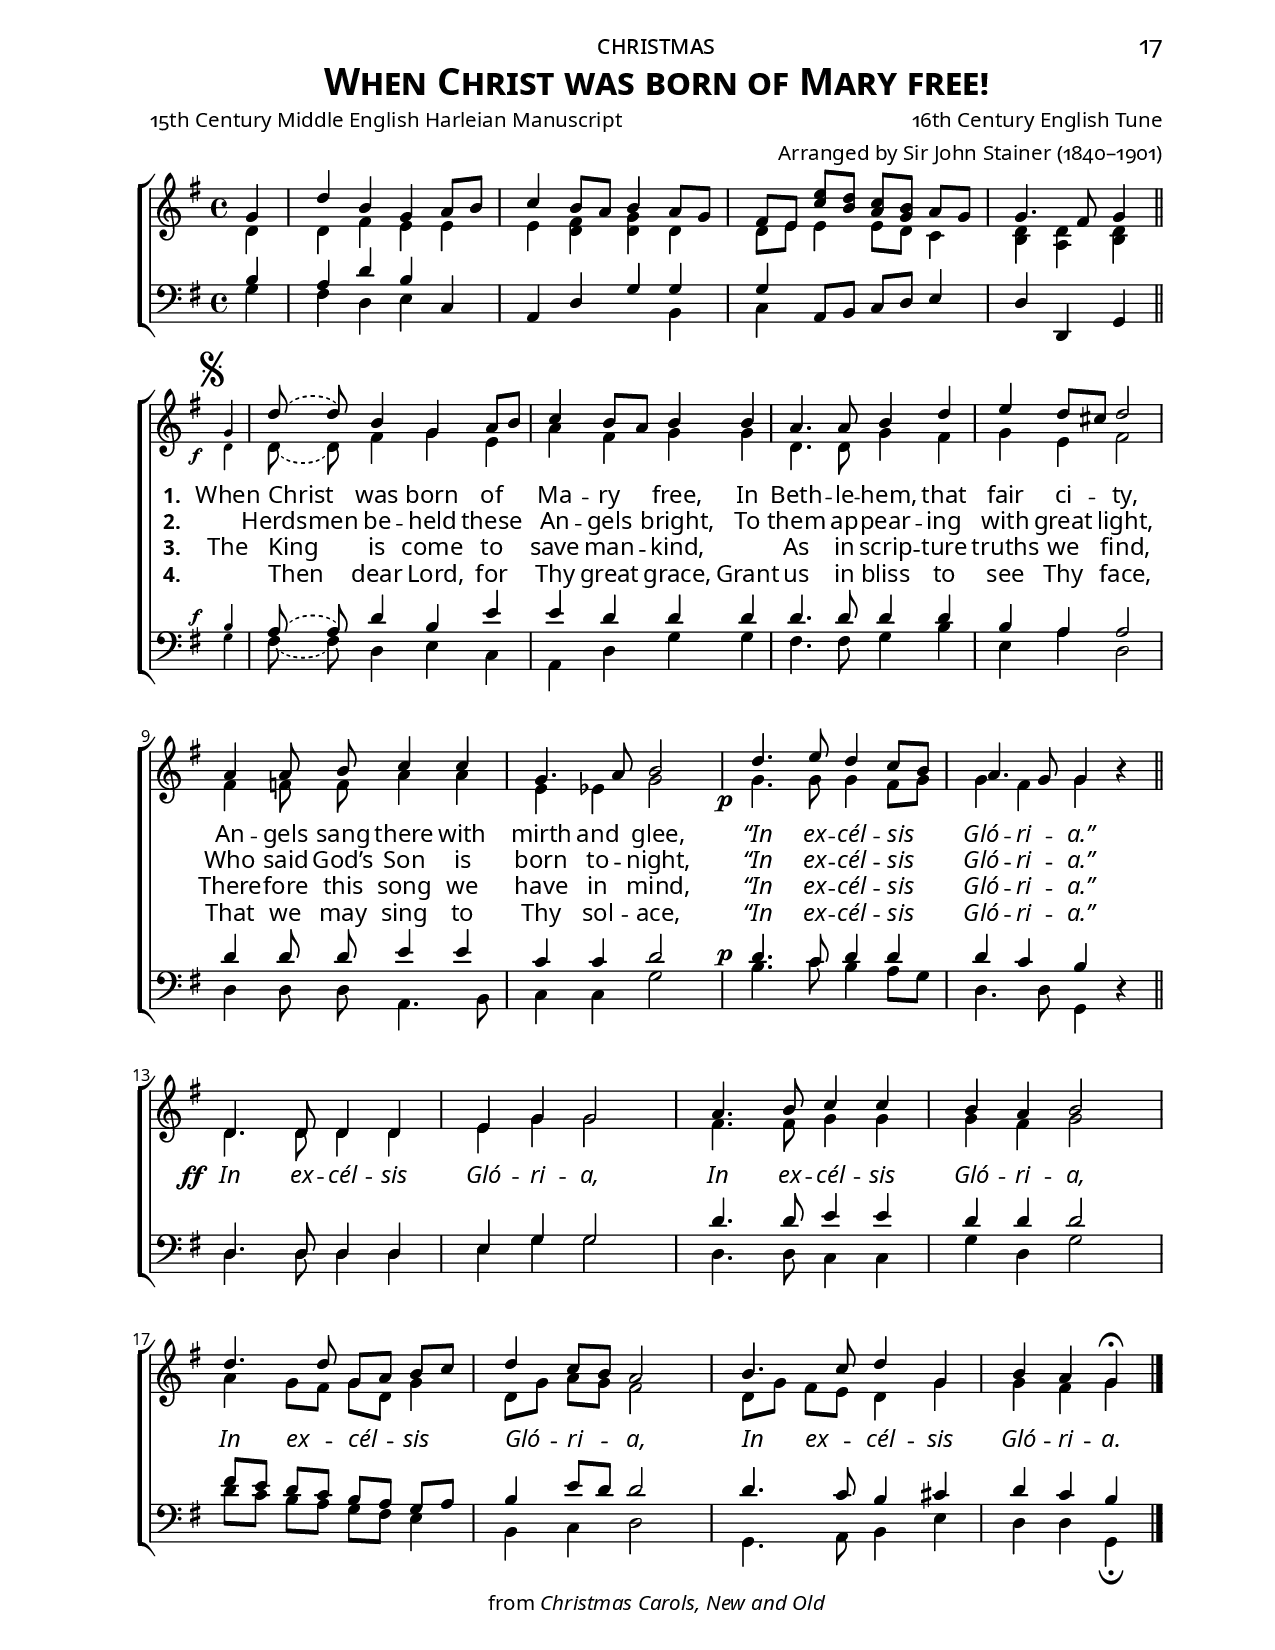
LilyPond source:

\version "2.24.0"
\include "util.ly"
\header {
  title = \markup{\override #'(font-name . "Garamond Premier Pro Semibold"){ \abs-fontsize #18 \smallCapsOldStyle"When Christ was born of Mary free!"}}
  poet = \markup\oldStyleNum"15th Century Middle English Harleian Manuscript"
  composer = \markup\oldStyleNum"16th Century English Tune"
  arranger = \markup\oldStyleNum"Arranged by Sir John Stainer (1840–1901)"
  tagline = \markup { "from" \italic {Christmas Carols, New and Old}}
}
\paper {
  paper-height = 11\in
  paper-width = 8.5\in
  indent = 0\in
  %system-system-spacing = #'((basic-distance . 10) (padding . 0))
  system-system-spacing =
    #'((basic-distance . 0)
       (minimum-distance . 0)
       (padding . -3)
       (stretchability . 100))
  ragged-last-bottom = ##f
  ragged-bottom = ##f
  two-sided = ##t
  inner-margin = 1\in
  outer-margin = 0.75\in
  top-margin = 0.26\in
  bottom-margin = 0.25\in
  first-page-number = #017
  print-first-page-number = ##t
  headerLine = \markup{\override #'(font-name . "Garamond Premier Pro") \smallCapsOldStyle"christmas"}
  oddHeaderMarkup = \markup\fill-line{
     \override #'(font-name . "Garamond Premier Pro")\abs-fontsize #12.5
     \combine 
        \fill-line{"" \if \should-print-page-number
        \oldStylePageNum""
        }
        \fill-line{\headerLine}
  }
  evenHeaderMarkup = \markup {
     \override #'(font-name . "Garamond Premier Pro")\abs-fontsize #12.5
     \combine
        \if \should-print-page-number
        \oldStylePageNum""
        \fill-line{\headerLine}
  }
}
#(set-global-staff-size 18) \paper{ #(define fonts (make-pango-font-tree "Garamond Premier Pro" "Garamond Premier Pro" "Garamond Premier Pro" (/ 18 20))) }
global = {
  \key g \major
  \time 4/4
  \autoBeamOff
  \override DynamicLineSpanner.staff-padding = #0.0
  \override DynamicLineSpanner.Y-extent = #'(1 . 1)
  \override DynamicText.X-offset = #-3.5
}

sopMusic = \relative c'' {
  \partial 4 g4 |
  d' b g a8[ b] |
  c4 b8[ a] b4 a8[ g] |
  fis[ e] <e' c>[ <d b>] <c a>[ <b g>] a[ g] |
  g4. fis8 g4 \bar"||" \break
  
  \mark \markup {\musicglyph "scripts.segno"} \teeny g4_\f \normalsize |
  \slurDashed d'8\noBeam(d) \slurSolid b4 g a8[ b] |
  c4 b8[ a] b4 b |
  a4. a8 b4 d |
  
  e d8[ cis] d2 |
  a4 a8\noBeam b8 c4 c |
  g4. a8 b2 |
  d4._\p e8 d4 c8[ b] |
  
  a4. g8 g4 b4\rest | \bar "||" \break
  d,4. d8 d4 d |
  e g g2 |
  a4. b8 c4 c |
  
  b a b2 | \break
  d4. d8 g,8[ a] b[ c] |
  d4 c8[ b] a2 |
  b4. c8 d4 g, |
  b a g\fermata \bar "|."
  
}
sopWords = \lyricmode {
  
}

altoMusic = \relative c' {
  d4 |
  d fis e e |
  e <d fis> <d g> d |
  d8[ e] e4 e8[ d] c4 |
  <b d> <a d> <b d>
  
  \teeny d \normalsize |
  \slurDashed d8\noBeam( d) \slurSolid fis4 g e |
  a fis g g |
  d4. d8 g4 fis |
  
  g e fis2 |
  fis4 f8\noBeam f a4 a |
  e ees g2 |
  g4. g8 g4 fis8[ g] |
  
  g4 fis g s | \bar "||"
  d4. d8 d4 d |
  e g g2 |
  fis4. fis8 g4 g |
  
  g fis g2 |
  a4 g8[ fis] g[ d] g4 |
  d8[ g] a[ g] fis2 |
  d8[ g] fis[ e] d4 g |
  
  g fis g \bar "|."
}
altoWords = {
  \dropLyricsVI
  \lyricmode {
    \repeat unfold 16 { \skip 1 }
    \set stanza = #"1. "
    When Christ was born of Ma -- ry free,
    In Beth -- le -- hem, that fair ci -- ty,
    An -- gels sang there with mirth and glee,
    \markup\italic “In \markup\italic ex -- \markup\italic cél -- \markup\italic sis \markup\italic Gló -- \markup\italic ri -- \markup\italic a.”
  }
  \set stanza = \markup\dynamic"ff "
  \lyricmode {
    \dropLyricsIV
    \markup\italic In \markup\italic ex -- \markup\italic cél -- \markup\italic sis \markup\italic Gló -- \markup\italic ri -- \markup\italic a,
    \markup\italic In \markup\italic ex -- \markup\italic cél -- \markup\italic sis \markup\italic Gló -- \markup\italic ri -- \markup\italic a,
    \markup\italic In \markup\italic ex -- \markup\italic cél -- \markup\italic sis \markup\italic Gló -- \markup\italic ri -- \markup\italic a,
    \markup\italic In \markup\italic ex -- \markup\italic cél -- \markup\italic sis \markup\italic Gló -- \markup\italic ri -- \markup\italic a.
  }
}
altoWordsII = \lyricmode {
  \dropLyricsVI
  \repeat unfold 16 { \skip 1 }
  \set stanza = #"2. "
  \set ignoreMelismata = ##t
  _ Herds -- men
  \unset ignoreMelismata
  be -- held these An -- gels bright,
  To them ap -- pear -- ing with great light,
  Who said God’s Son is born to -- night,
  \markup\italic “In \markup\italic ex -- \markup\italic cél -- \markup\italic sis \markup\italic Gló -- \markup\italic ri -- \markup\italic a.”
}
altoWordsIII = \lyricmode {
  \dropLyricsVI
  \repeat unfold 16 { \skip 1 }
  \set stanza = #"3. "
  The King is come to save man -- kind, ""
  As in scrip -- ture truths we find,
  There -- fore this song we have in mind,
  \markup\italic “In \markup\italic ex -- \markup\italic cél -- \markup\italic sis \markup\italic Gló -- \markup\italic ri -- \markup\italic a.”
}
altoWordsIV = \lyricmode {
  \dropLyricsVI
  \repeat unfold 16 { \skip 1 }
  \set stanza = #"4. "
  _ Then dear Lord, for Thy great grace,
  Grant us in bliss to see Thy face,
  That we may sing to Thy sol -- ace,
  \markup\italic “In \markup\italic ex -- \markup\italic cél -- \markup\italic sis \markup\italic Gló -- \markup\italic ri -- \markup\italic a.”
}

tenorMusic = \relative c' {
  b4 |
  a d b c, |
  a d g g |
  g a,8[ b] c[ d] e4 |
  d d, g \bar "||"
  
  \teeny b'^\f \normalsize |
  \slurDashed a8\noBeam( a) \slurSolid d4 b e |
  e d d d |
  d4. d8 d4 d |
  
  b a a2 |
  d4 d8\noBeam d e4 e |
  c c d2
  d4.^\p c8 d4 d |
  
  d c b s \bar "||"
  d,4. d8 d4 d |
  e g g2 |
  d'4. d8 e4 e |
  d d d2 |
  fis8[ e] d[ c] b[ a] g[ a] |
  b4 e8[ d] d2 |
  d4. c8 b4 cis |
  
  d c b \bar "|."
}
tenorWords = \lyricmode {

}

bassMusic = \relative c' {
  g4 |
  fis d e s |
  s4*3 b4 |
  c s4*3 |
  s4*3 \bar "||"
  
  \teeny g'4 \normalsize |
  \slurDashed fis8\noBeam( fis) \slurSolid d4 e c |
  a d g g |
  fis4. fis8 g4 b |
  
  e, a d,2 |
  d4 d8\noBeam d a4. b8 |
  c4 c g'2 |
  b4. c8 b4 a8[ g] |
  
  d4. d8 g,4 d'\rest |
  d4. d8 d4 d |
  e g g2 |
  d4. d8 c4 c |
  
  g' d g2 |
  d'8[ c] b[ a] g[ fis] e4 |
  b c d2 |
  g,4. a8 b4 e |
  
  d d g,\fermata \bar "|."
}
bassWords = \lyricmode {

}

\score {
  <<
   \new ChoirStaff <<
%    \new Lyrics = sopranos \with { \override VerticalAxisGroup.nonstaff-relatedstaff-spacing = #'((basic-distance . 1)) }
    \new Staff = women <<
      \new Voice = "sopranos" { \voiceOne << \global \sopMusic >> }
      \new Voice = "altos" { \voiceTwo << \global \altoMusic >> }
    >>
    \new Lyrics \with { alignAboveContext = #"women" \override VerticalAxisGroup.nonstaff-relatedstaff-spacing = #'((basic-distance . 1))} \lyricsto "sopranos" \sopWords
    \new Lyrics = "altosIV"  \with { alignBelowContext = #"women" } \lyricsto "altos" \altoWordsIV
    \new Lyrics = "altosIII"  \with { alignBelowContext = #"women" } \lyricsto "altos" \altoWordsIII
    \new Lyrics = "altosII"  \with { alignBelowContext = #"women" } \lyricsto "altos" \altoWordsII
    \new Lyrics = "altos"  \with { alignBelowContext = #"women" } \lyricsto "altos" \altoWords
   \new Staff = men <<
      \clef bass
      \new Voice = "tenors" { \voiceOne << \global \tenorMusic >> }
      \new Voice = "basses" { \voiceTwo << \global \bassMusic >> }
    >>
    \new Lyrics \with { alignAboveContext = #"men" \override VerticalAxisGroup.nonstaff-relatedstaff-spacing = #'((basic-distance . 1)) } \lyricsto "tenors" \tenorWords
    \new Lyrics \with { alignBelowContext = #"men" \override VerticalAxisGroup.nonstaff-relatedstaff-spacing = #'((basic-distance . 1)) } \lyricsto "basses" \bassWords
  >>
%    \new PianoStaff << \new Staff { \new Voice { \pianoRH } } \new Staff { \clef "bass" \pianoLH } >>
  >>
  \layout {
  \context {
    \Lyrics
    \override LyricText.font-size = #1.3
  }
    \context {
      \Score
      \override SpacingSpanner.base-shortest-duration = #(ly:make-moment 1/2)
      \override SpacingSpanner.common-shortest-duration = #(ly:make-moment 1/2)
    }
    \context {
      % Remove all empty staves
      % \Staff \RemoveEmptyStaves \override VerticalAxisGroup.remove-first = ##t
    }
    \context {
      \Lyrics
      \override LyricText.X-offset = #center-on-word
    }
  }
}

